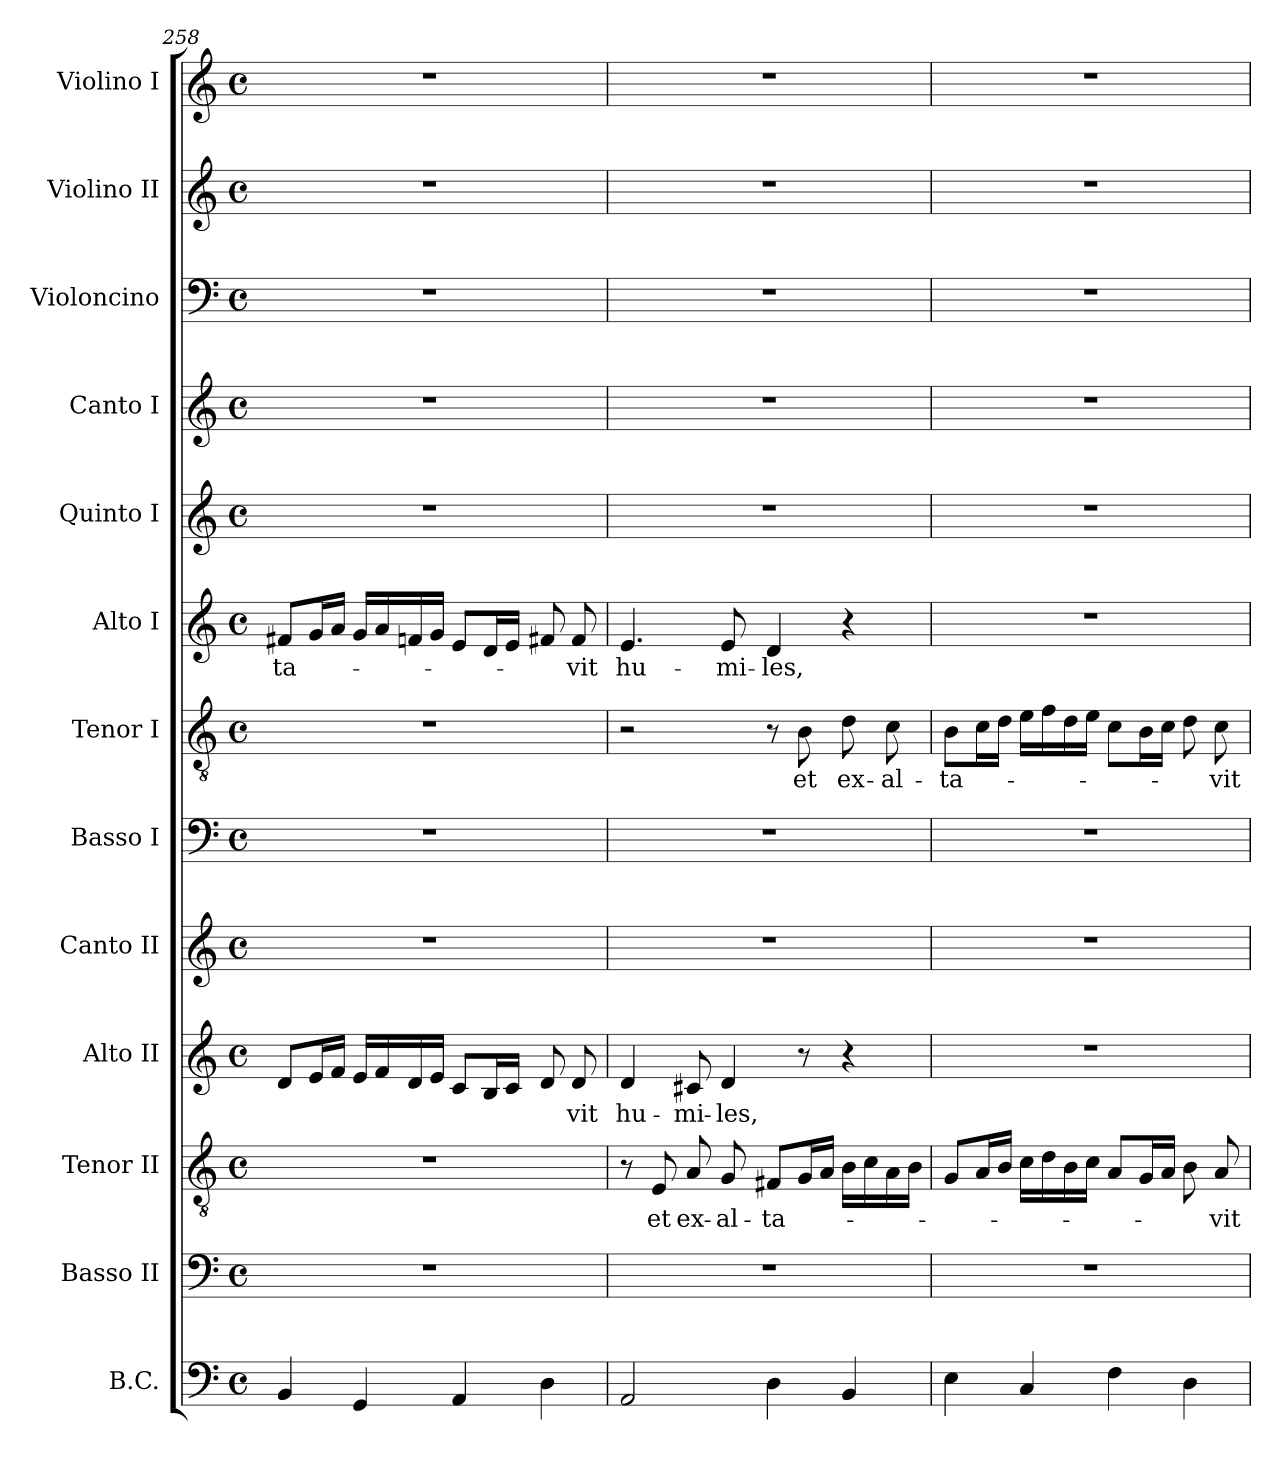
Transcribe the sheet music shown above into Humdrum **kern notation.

**kern	**kern	**kern	**text	**kern	**text	**kern	**kern	**kern	**text	**kern	**text	**kern	**kern	**kern	**kern	**kern
*part13	*part12	*part11	*part11	*part10	*part10	*part9	*part8	*part7	*part7	*part6	*part6	*part5	*part4	*part3	*part2	*part1
*staff13	*staff12	*staff11	*staff11	*staff10	*staff10	*staff9	*staff8	*staff7	*staff7	*staff6	*staff6	*staff5	*staff4	*staff3	*staff2	*staff1
*I"B.C.	*I"Basso II	*I"Tenor II	*	*I"Alto II	*	*I"Canto II	*I"Basso I	*I"Tenor I	*	*I"Alto I	*	*I"Quinto I	*I"Canto I	*I"Violoncino	*I"Violino II	*I"Violino I
*I'BC	*I'B 2	*I'T 2	*	*I'A 2	*	*I'C 2	*I'B 1	*I'T 1	*	*I'A 1	*	*I'Q 1	*I'C 1	*	*I'Vln. II	*I'Vln. I
*clefF4	*clefF4	*clefGv2	*	*clefG2	*	*clefG2	*clefF4	*clefGv2	*	*clefG2	*	*clefG2	*clefG2	*clefF4	*clefG2	*clefG2
*k[]	*k[]	*k[]	*	*k[]	*	*k[]	*k[]	*k[]	*	*k[]	*	*k[]	*k[]	*k[]	*k[]	*k[]
*C:	*C:	*C:	*	*C:	*	*C:	*C:	*C:	*	*C:	*	*C:	*C:	*C:	*C:	*C:
*M4/4	*M4/4	*M4/4	*	*M4/4	*	*M4/4	*M4/4	*M4/4	*	*M4/4	*	*M4/4	*M4/4	*M4/4	*M4/4	*M4/4
*met(c)	*met(c)	*met(c)	*	*met(c)	*	*met(c)	*met(c)	*met(c)	*	*met(c)	*	*met(c)	*met(c)	*met(c)	*met(c)	*met(c)
=258	=258	=258	=258	=258	=258	=258	=258	=258	=258	=258	=258	=258	=258	=258	=258	=258
!	!	!	!	!	!	!	!	!	!	!	!LO:LY:b	!	!	!	!	!
4BB/	1r	1r	.	8d/L	.	1r	1r	1r	.	8f#X/L	-ta-	1r	1r	1r	1r	1r
.	.	.	.	16e/L	.	.	.	.	.	16g/L	.	.	.	.	.	.
.	.	.	.	16f/JJ	.	.	.	.	.	16a/JJ	.	.	.	.	.	.
4GG/	.	.	.	16e/LL	.	.	.	.	.	16g/LL	.	.	.	.	.	.
.	.	.	.	16f/	.	.	.	.	.	16a/	.	.	.	.	.	.
.	.	.	.	16d/	.	.	.	.	.	16fn/	.	.	.	.	.	.
.	.	.	.	16e/JJ	.	.	.	.	.	16g/JJ	.	.	.	.	.	.
4AA/	.	.	.	8c/L	.	.	.	.	.	8e/L	.	.	.	.	.	.
.	.	.	.	16B/L	.	.	.	.	.	16d/L	.	.	.	.	.	.
.	.	.	.	16c/JJ	.	.	.	.	.	16e/JJ	.	.	.	.	.	.
4D\	.	.	.	8d/	.	.	.	.	.	8f#X/	.	.	.	.	.	.
!	!	!	!	!	!LO:LY:b	!	!	!	!	!	!	!	!	!	!	!
!	!	!	!	!	!	!	!	!	!	!	!LO:LY:b	!	!	!	!	!
.	.	.	.	8d/	-vit	.	.	.	.	8f#/	-vit	.	.	.	.	.
=259	=259	=259	=259	=259	=259	=259	=259	=259	=259	=259	=259	=259	=259	=259	=259	=259
!	!	!	!	!	!LO:LY:b	!	!	!	!	!	!	!	!	!	!	!
!	!	!	!	!	!	!	!	!	!	!	!LO:LY:b	!	!	!	!	!
2AA/	1r	8r	.	4d/	hu-	1r	1r	2r	.	4.e/	hu-	1r	1r	1r	1r	1r
!	!	!	!LO:LY:b	!	!	!	!	!	!	!	!	!	!	!	!	!
.	.	8E/	et	.	.	.	.	.	.	.	.	.	.	.	.	.
!	!	!	!LO:LY:b	!	!	!	!	!	!	!	!	!	!	!	!	!
!	!	!	!	!	!LO:LY:b	!	!	!	!	!	!	!	!	!	!	!
.	.	8A/	ex-	8c#X/	-mi-	.	.	.	.	.	.	.	.	.	.	.
!	!	!	!LO:LY:b	!	!	!	!	!	!	!	!	!	!	!	!	!
!	!	!	!	!	!LO:LY:b	!	!	!	!	!	!	!	!	!	!	!
!	!	!	!	!	!	!	!	!	!	!	!LO:LY:b	!	!	!	!	!
.	.	8G/	-al-	4d/	-les,	.	.	.	.	8e/	-mi-	.	.	.	.	.
!	!	!	!LO:LY:b	!	!	!	!	!	!	!	!	!	!	!	!	!
!	!	!	!	!	!	!	!	!	!	!	!LO:LY:b	!	!	!	!	!
4D\	.	8F#X/L	-ta-	.	.	.	.	8r	.	4d/	-les,	.	.	.	.	.
!	!	!	!	!	!	!	!	!	!LO:LY:b	!	!	!	!	!	!	!
.	.	16G/L	.	8r	.	.	.	8B\	et	.	.	.	.	.	.	.
.	.	16A/JJ	.	.	.	.	.	.	.	.	.	.	.	.	.	.
!	!	!	!	!	!	!	!	!	!LO:LY:b	!	!	!	!	!	!	!
4BB/	.	16B\LL	.	4r	.	.	.	8d\	ex-	4r	.	.	.	.	.	.
.	.	16c\	.	.	.	.	.	.	.	.	.	.	.	.	.	.
!	!	!	!	!	!	!	!	!	!LO:LY:b	!	!	!	!	!	!	!
.	.	16A\	.	.	.	.	.	8c\	-al-	.	.	.	.	.	.	.
.	.	16B\JJ	.	.	.	.	.	.	.	.	.	.	.	.	.	.
=260	=260	=260	=260	=260	=260	=260	=260	=260	=260	=260	=260	=260	=260	=260	=260	=260
!	!	!	!	!	!	!	!	!	!LO:LY:b	!	!	!	!	!	!	!
4E\	1r	8G/L	.	1r	.	1r	1r	8B\L	-ta-	1r	.	1r	1r	1r	1r	1r
.	.	16A/L	.	.	.	.	.	16c\L	.	.	.	.	.	.	.	.
.	.	16B/JJ	.	.	.	.	.	16d\JJ	.	.	.	.	.	.	.	.
4C/	.	16c\LL	.	.	.	.	.	16e\LL	.	.	.	.	.	.	.	.
.	.	16d\	.	.	.	.	.	16f\	.	.	.	.	.	.	.	.
.	.	16B\	.	.	.	.	.	16d\	.	.	.	.	.	.	.	.
.	.	16c\JJ	.	.	.	.	.	16e\JJ	.	.	.	.	.	.	.	.
4F\	.	8A/L	.	.	.	.	.	8c\L	.	.	.	.	.	.	.	.
.	.	16G/L	.	.	.	.	.	16B\L	.	.	.	.	.	.	.	.
.	.	16A/JJ	.	.	.	.	.	16c\JJ	.	.	.	.	.	.	.	.
4D\	.	8B\	.	.	.	.	.	8d\	.	.	.	.	.	.	.	.
!	!	!	!LO:LY:b	!	!	!	!	!	!	!	!	!	!	!	!	!
!	!	!	!	!	!	!	!	!	!LO:LY:b	!	!	!	!	!	!	!
.	.	8A/	-vit	.	.	.	.	8c\	-vit	.	.	.	.	.	.	.
=	=	=	=	=	=	=	=	=	=	=	=	=	=	=	=	=
*-	*-	*-	*-	*-	*-	*-	*-	*-	*-	*-	*-	*-	*-	*-	*-	*-
